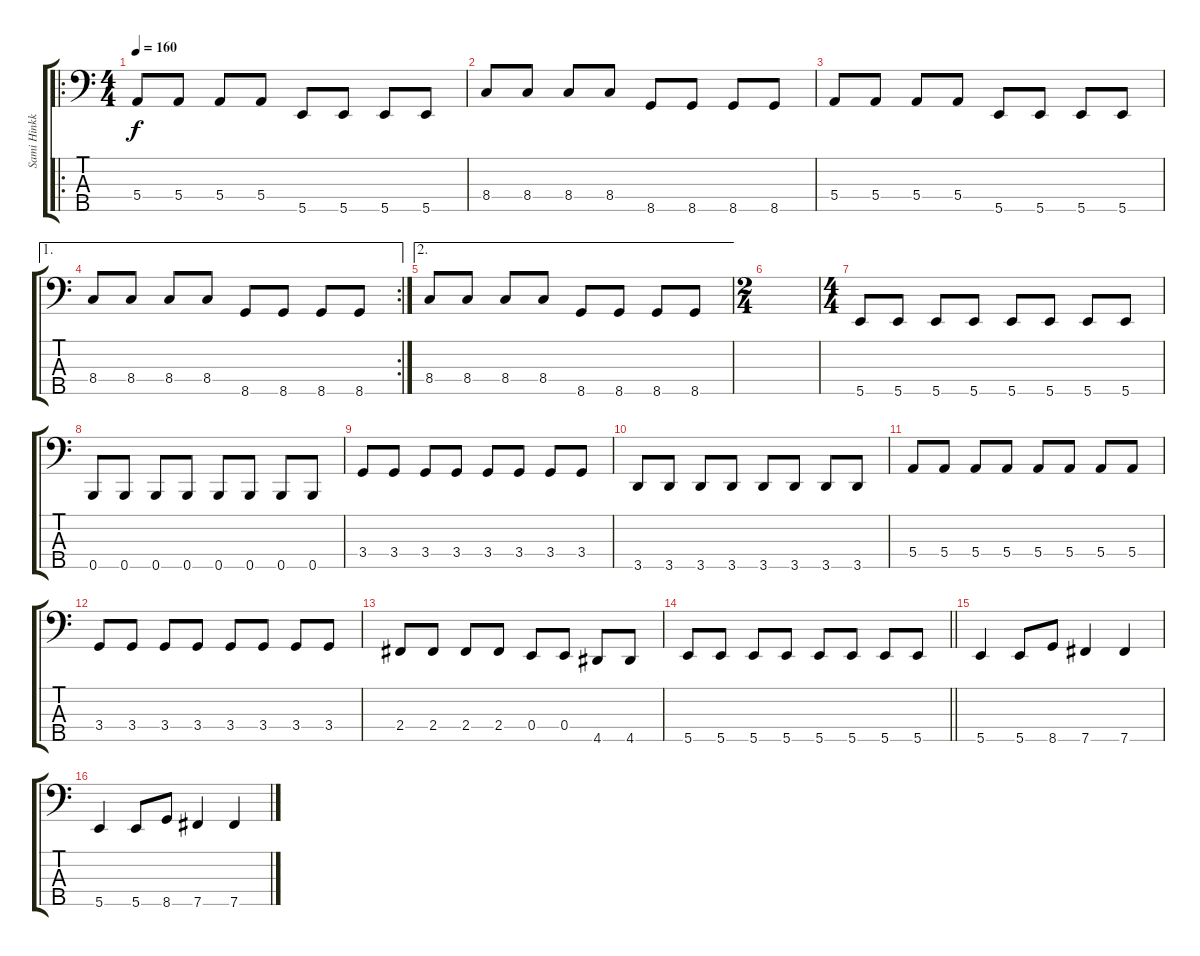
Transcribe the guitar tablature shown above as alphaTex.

\track ("Sami Hinkka" "Sami Hinkk") {instrument electricbassfinger}
\staff {score tabs}
\tuning (G2 D2 A1 E1 B0) {hide}
\ro
\ts (4 4)
\tempo 160
\clef f4
\ks c
5.4.8{dy f} 5.4.8 5.4.8 5.4.8 5.5.8 5.5.8 5.5.8 5.5.8 |
8.4.8 8.4.8 8.4.8 8.4.8 8.5.8 8.5.8 8.5.8 8.5.8 |
5.4.8 5.4.8 5.4.8 5.4.8 5.5.8 5.5.8 5.5.8 5.5.8 |
\ae 1
\rc 2
8.4.8 8.4.8 8.4.8 8.4.8 8.5.8 8.5.8 8.5.8 8.5.8 |
\ae 2
8.4.8 8.4.8 8.4.8 8.4.8 8.5.8 8.5.8 8.5.8 8.5.8 |
\ts (2 4)
|
\ts (4 4)
5.5.8 5.5.8 5.5.8 5.5.8 5.5.8 5.5.8 5.5.8 5.5.8 |
0.5.8 0.5.8 0.5.8 0.5.8 0.5.8 0.5.8 0.5.8 0.5.8 |
3.4.8 3.4.8 3.4.8 3.4.8 3.4.8 3.4.8 3.4.8 3.4.8 |
3.5.8 3.5.8 3.5.8 3.5.8 3.5.8 3.5.8 3.5.8 3.5.8 |
5.4.8 5.4.8 5.4.8 5.4.8 5.4.8 5.4.8 5.4.8 5.4.8 |
3.4.8 3.4.8 3.4.8 3.4.8 3.4.8 3.4.8 3.4.8 3.4.8 |
2.4.8 2.4.8 2.4.8 2.4.8 0.4.8 0.4.8 4.5.8 4.5.8 |
\barLineRight lightlight
5.5.8 5.5.8 5.5.8 5.5.8 5.5.8 5.5.8 5.5.8 5.5.8 |
5.5.4 5.5.8 8.5.8 7.5.4 7.5.4 |
5.5.4 5.5.8 8.5.8 7.5.4 7.5.4
